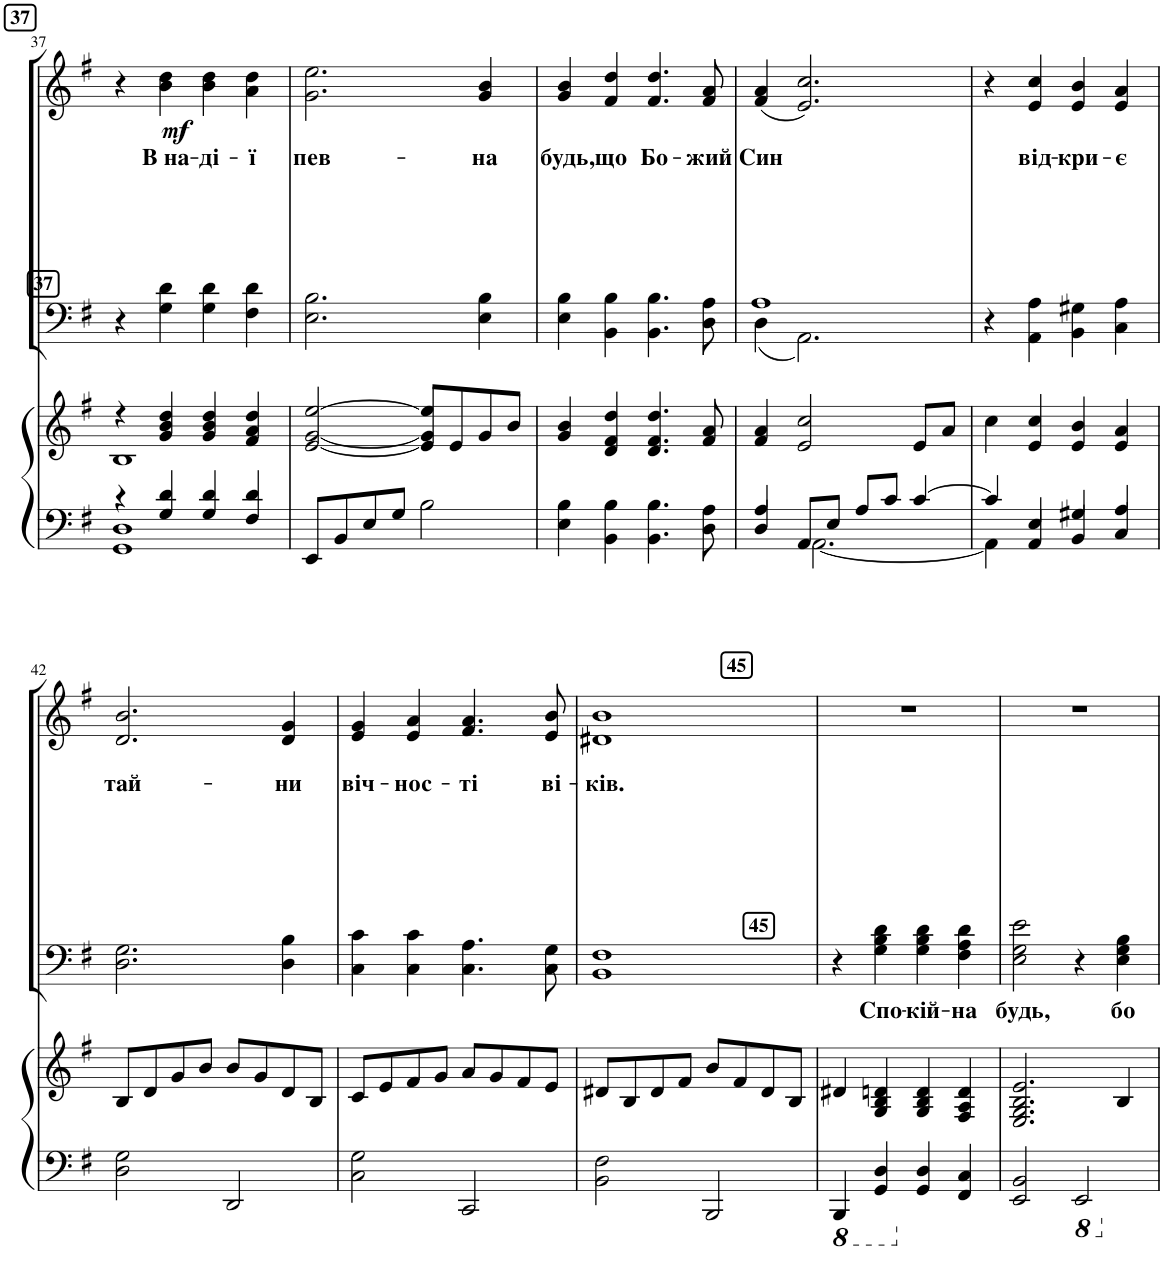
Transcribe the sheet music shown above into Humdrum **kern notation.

**kern	**kern	**kern	**text	**kern	**text	**text	**dynam
*part2	*part2	*part1	*part1	*part1	*part1	*part1	*part1
*staff4	*staff3	*staff2	*staff2	*staff1	*staff1	*staff1	*staff1/2
*I"Фортепиано	*	*I"Фортепиано	*	*	*	*	*
!!LO:PB:g=z
*clefF4	*clefG2	*clefF4	*	*clefG2	*	*	*
*k[f#]	*k[f#]	*k[f#]	*	*k[f#]	*	*	*
*M4/4	*M4/4	*M4/4	*	*M4/4	*	*	*
!!LO:REH:place=s1:b:B:cj:t=37
!!LO:REH:place=s1:a:B:cj:t=37
=37	=37	=37	=37	=37	=37	=37	=37
*^	*^	*	*	*	*	*	*
4r	1GG 1D	4r	1B	4r	.	4r	.	.	.
!	!	!	!	!	!	!	!	!LO:LY:b	!LO:DY:b
4G/ 4d/	.	4g/ 4b/ 4dd/	.	4G\ 4d\	.	4b\ 4dd\	.	В на-	mf
!	!	!	!	!	!	!	!	!LO:LY:b	!
4G/ 4d/	.	4g/ 4b/ 4dd/	.	4G\ 4d\	.	4b\ 4dd\	.	-ді-	.
!	!	!	!	!	!	!	!	!LO:LY:b	!
4F#/ 4d/	.	4f#/ 4a/ 4dd/	.	4F#\ 4d\	.	4a\ 4dd\	.	-ї	.
*v	*v	*	*	*	*	*	*	*	*
*	*v	*v	*	*	*	*	*	*
=38	=38	=38	=38	=38	=38	=38	=38
!	!	!	!	!	!	!LO:LY:b	!
8EE/L	[2e/ [2g/ [2ee/	2.E\ 2.B\	.	2.g\ 2.ee\	.	пев-	.
8BB/	.	.	.	.	.	.	.
8E/	.	.	.	.	.	.	.
8G/J	.	.	.	.	.	.	.
2B\	8e/] 8g/] 8ee/]L	.	.	.	.	.	.
.	8e/	.	.	.	.	.	.
!	!	!	!	!	!	!LO:LY:b	!
.	8g/	4E\ 4B\	.	4g/ 4b/	.	-на	.
.	8b/J	.	.	.	.	.	.
=39	=39	=39	=39	=39	=39	=39	=39
!	!	!	!	!	!	!LO:LY:b	!
4E\ 4B\	4g/ 4b/	4E\ 4B\	.	4g/ 4b/	.	будь,	.
!	!	!	!	!	!	!LO:LY:b	!
4BB\ 4B\	4d/ 4f#/ 4dd/	4BB\ 4B\	.	4f#/ 4dd/	.	що	.
!	!	!	!	!	!	!LO:LY:b	!
4.BB\ 4.B\	4.d/ 4.f#/ 4.dd/	4.BB\ 4.B\	.	4.f#/ 4.dd/	.	Бо-	.
!	!	!	!	!	!	!LO:LY:b	!
8D\ 8A\	8f#/ 8a/	8D\ 8A\	.	8f#/ 8a/	.	-жий	.
=40	=40	=40	=40	=40	=40	=40	=40
*^	*	*^	*	*	*	*	*
!	!	!	!	!	!	!	!	!LO:LY:b	!
4A/	4D/	4f#/ 4a/	1A	4D\	.	(4f#/ 4a/	.	Син	.
8AA/L	[2.AA\	2e/ 2cc/	.	2.AA\	.	2.e/ 2.cc/)	.	.	.
8E/J	.	.	.	.	.	.	.	.	.
8A/L	.	.	.	.	.	.	.	.	.
8c/J	.	.	.	.	.	.	.	.	.
[4c/	.	8e/L	.	.	.	.	.	.	.
.	.	8a/J	.	.	.	.	.	.	.
*	*	*	*v	*v	*	*	*	*	*
=41	=41	=41	=41	=41	=41	=41	=41	=41
4c/]	4AA\]	4cc\	4r	.	4r	.	.	.
!	!	!	!	!	!	!	!LO:LY:b	!
4E/	4AA/	4e/ 4cc/	4AA\ 4A\	.	4e/ 4cc/	.	від-	.
!	!	!	!	!	!	!	!LO:LY:b	!
4G#X/	4BB/	4e/ 4b/	4BB\ 4G#X\	.	4e/ 4b/	.	-кри-	.
!	!	!	!	!	!	!	!LO:LY:b	!
4A/	4C/	4e/ 4a/	4C\ 4A\	.	4e/ 4a/	.	-є	.
!!LO:LB:g=z
=42	=42	=42	=42	=42	=42	=42	=42	=42
!	!	!	!	!	!	!	!LO:LY:b	!
*v	*v	*	*	*	*	*	*	*
2D\ 2G\	8B/L	2.D\ 2.G\	.	2.d/ 2.b/	.	тай-	.
.	8d/	.	.	.	.	.	.
.	8g/	.	.	.	.	.	.
.	8b/J	.	.	.	.	.	.
2DD/	8b/L	.	.	.	.	.	.
.	8g/	.	.	.	.	.	.
!	!	!	!	!	!	!LO:LY:b	!
.	8d/	4D\ 4B\	.	4d/ 4g/	.	-ни	.
.	8B/J	.	.	.	.	.	.
=43	=43	=43	=43	=43	=43	=43	=43
!	!	!	!	!	!	!LO:LY:b	!
2C\ 2G\	8c/L	4C\ 4c\	.	4e/ 4g/	.	віч-	.
.	8e/	.	.	.	.	.	.
!	!	!	!	!	!	!LO:LY:b	!
.	8f#/	4C\ 4c\	.	4e/ 4a/	.	-нос-	.
.	8g/J	.	.	.	.	.	.
!	!	!	!	!	!	!LO:LY:b	!
2CC/	8a/L	4.C\ 4.A\	.	4.f#/ 4.a/	.	-ті	.
.	8g/	.	.	.	.	.	.
.	8f#/	.	.	.	.	.	.
!	!	!	!	!	!	!LO:LY:b	!
.	8e/J	8C\ 8G\	.	8e/ 8b/	.	ві-	.
=44	=44	=44	=44	=44	=44	=44	=44
!	!	!	!	!	!	!LO:LY:b	!
2BB\ 2F#\	8d#X/L	1BB 1F#	.	1d#X 1b	.	-ків.	.
.	8B/	.	.	.	.	.	.
.	8d#/	.	.	.	.	.	.
.	8f#/J	.	.	.	.	.	.
2BBB/	8b/L	.	.	.	.	.	.
.	8f#/	.	.	.	.	.	.
.	8d#/	.	.	.	.	.	.
.	8B/J	.	.	.	.	.	.
!!LO:REH:place=s1:b:B:cj:t=45
!!LO:REH:place=s1:a:B:cj:t=45
=45	=45	=45	=45	=45	=45	=45	=45
*8ba	*	*	*	*	*	*	*
4BBBB/	4d#X/	4r	.	1r	.	.	.
!	!	!	!LO:LY:b	!	!	!	!
4GGG/ 4DD/	4G/ 4B/ 4dn/	4G\ 4B\ 4d\	Спо-	.	.	.	.
*X8ba	*	*	*	*	*	*	*
!	!	!	!LO:LY:b	!	!	!	!
4GG/ 4D/	4G/ 4B/ 4d/	4G\ 4B\ 4d\	-кій-	.	.	.	.
!	!	!	!LO:LY:b	!	!	!	!
4FF#/ 4C/	4F#/ 4A/ 4d/	4F#\ 4A\ 4d\	-на	.	.	.	.
=46	=46	=46	=46	=46	=46	=46	=46
!	!	!	!LO:LY:b	!	!	!	!
2EE/ 2BB/	2.E/ 2.G/ 2.B/ 2.e/	2E\ 2G\ 2e\	будь,	1r	.	.	.
*8ba	*	*	*	*	*	*	*
2EEE/	.	4r	.	.	.	.	.
!	!	!	!LO:LY:b	!	!	!	!
.	4B/	4E\ 4G\ 4B\	бо	.	.	.	.
*X8ba	*	*	*	*	*	*	*
=	=	=	=	=	=	=	=
*-	*-	*-	*-	*-	*-	*-	*-
